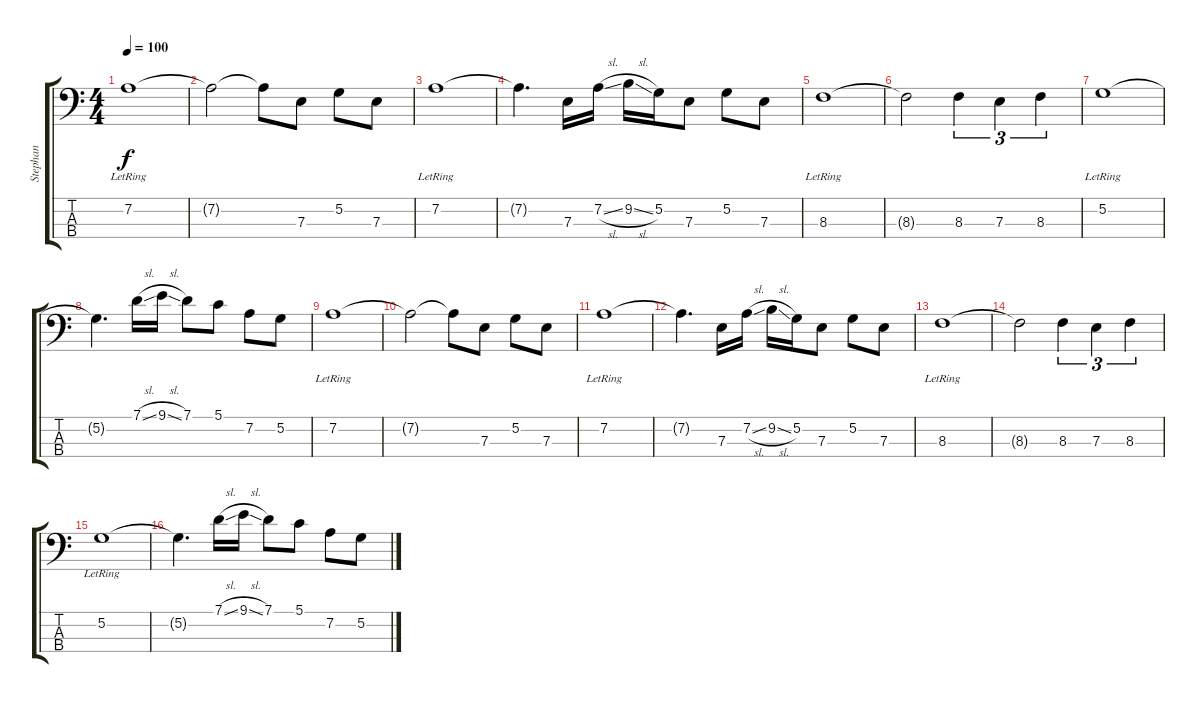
\track ("Stephan" "Stephan") {instrument electricbassfinger}
\staff {score tabs}
\tuning (G2 D2 A1 E1) {hide}
\ts (4 4)
\tempo 100
\clef f4
\ks c
7.2{lr}.1{dy f} |
7.2{t}.2 7.2{t}.8 7.3.8 5.2.8 7.3.8 |
7.2{lr}.1 |
7.2{t}.4{d} 7.3.16 7.2{sl}.16 9.2{sl}.16 5.2.16 7.3.8 5.2.8 7.3.8 |
8.3{lr}.1 |
8.3{t}.2 8.3.4{tu (3 2)} 7.3.4{tu (3 2)} 8.3.4{tu (3 2)} |
5.2{lr}.1 |
5.2{t}.4{d} 7.1{sl}.16 9.1{sl}.16 7.1.8 5.1.8 7.2.8 5.2.8 |
7.2{lr}.1 |
7.2{t}.2 7.2{t}.8 7.3.8 5.2.8 7.3.8 |
7.2{lr}.1 |
7.2{t}.4{d} 7.3.16 7.2{sl}.16 9.2{sl}.16 5.2.16 7.3.8 5.2.8 7.3.8 |
8.3{lr}.1 |
8.3{t}.2 8.3.4{tu (3 2)} 7.3.4{tu (3 2)} 8.3.4{tu (3 2)} |
5.2{lr}.1 |
5.2{t}.4{d} 7.1{sl}.16 9.1{sl}.16 7.1.8 5.1.8 7.2.8 5.2.8
